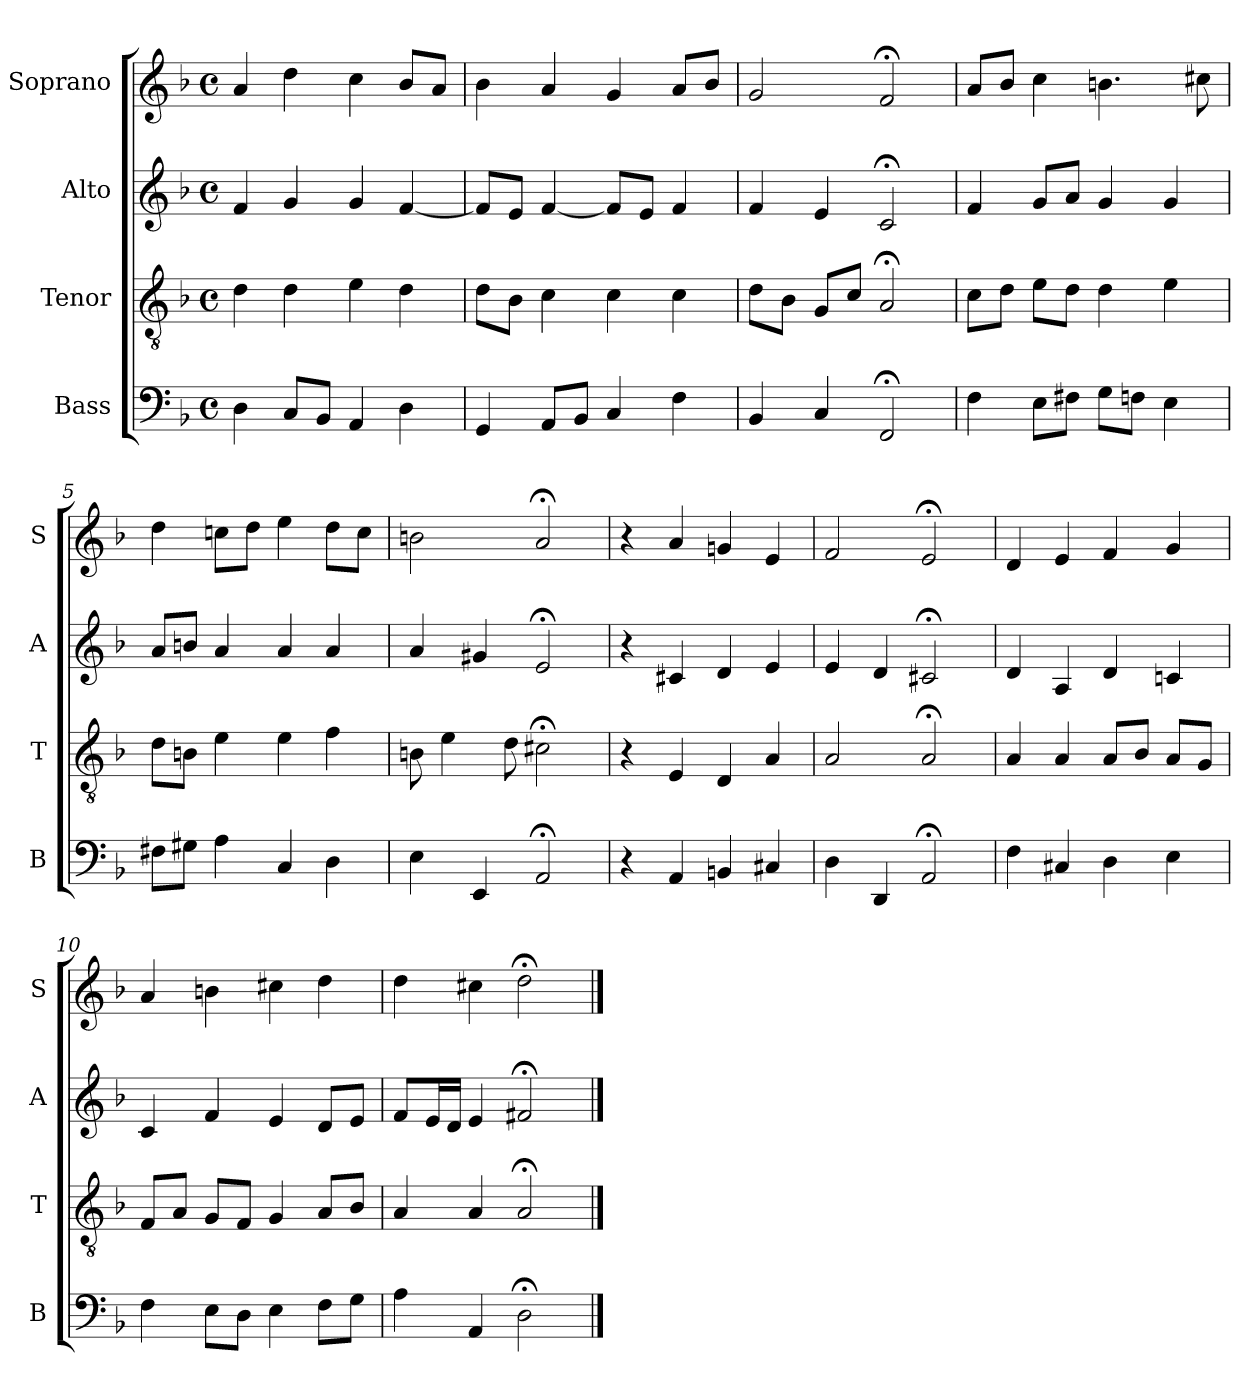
**kern	**kern	**kern	**kern
*part4	*part3	*part2	*part1
*staff4	*staff3	*staff2	*staff1
*I"Bass	*I"Tenor	*I"Alto	*I"Soprano
*I'B	*I'T	*I'A	*I'S
*clefF4	*clefGv2	*clefG2	*clefG2
*k[b-]	*k[b-]	*k[b-]	*k[b-]
*d:	*d:	*d:	*d:
*M4/4	*M4/4	*M4/4	*M4/4
*met(c)	*met(c)	*met(c)	*met(c)
*MM100	*MM100	*MM100	*MM100
=1	=1	=1	=1
4D	4d	4f	4a
8CL	4d	4g	4dd
8BB-J	.	.	.
4AA	4e	4g	4cc
4D	4d	[4f	8b-L
.	.	.	8aJ
=2	=2	=2	=2
4GG	8dL	8fL]	4b-
.	8B-J	8eJ	.
8AAL	4c	[4f	4a
8BB-J	.	.	.
4C	4c	8fL]	4g
.	.	8eJ	.
4F	4c	4f	8aL
.	.	.	8b-J
=3	=3	=3	=3
4BB-	8dL	4f	2g
.	8B-J	.	.
4C	8GL	4e	.
.	8cJ	.	.
2FF;<	2A;<	2c;<	2f;<
=4	=4	=4	=4
4F	8cL	4f	8aL
.	8dJ	.	8b-J
8EL	8eL	8gL	4cc
8F#XJ	8dJ	8aJ	.
8GL	4d	4g	4.bn
8FnJ	.	.	.
4E	4e	4g	.
.	.	.	8cc#X
=5	=5	=5	=5
8F#XL	8dL	8aL	4dd
8G#XJ	8BnJ	8bnJ	.
4A	4e	4a	8ccnL
.	.	.	8ddJ
4C	4e	4a	4ee
4D	4f	4a	8ddL
.	.	.	8ccJ
=6	=6	=6	=6
4E	8Bn	4a	2bn
.	4e	.	.
4EE	.	4g#X	.
.	8d	.	.
2AA;<	2c#X;<	2e;<	2a;<
=7	=7	=7	=7
4r	4r	4r	4r
4AA	4E	4c#X	4a
4BBn	4D	4d	4gn
4C#X	4A	4e	4e
=8	=8	=8	=8
4D	2A	4e	2f
4DD	.	4d	.
2AA;<	2A;<	2c#X;<	2e;<
=9	=9	=9	=9
4F	4A	4d	4d
4C#X	4A	4A	4e
4D	8AL	4d	4f
.	8B-J	.	.
4E	8AL	4cn	4g
.	8GJ	.	.
=10	=10	=10	=10
4F	8FL	4c	4a
.	8AJ	.	.
8EL	8GL	4f	4bn
8DJ	8FJ	.	.
4Ei	4Gi	4ei	4cc#Xi
8FL	8AL	8dL	4dd
8GJ	8B-J	8eJ	.
=11	=11	=11	=11
4A	4A	8fL	4dd
.	.	16eL	.
.	.	16dJJ	.
4AA	4A	4e	4cc#X
2D;<	2A;<	2f#X;<	2dd;<
==	==	==	==
*-	*-	*-	*-
